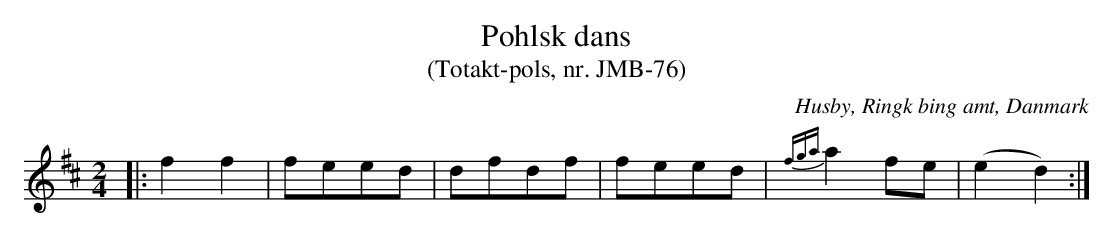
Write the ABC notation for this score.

X:1
T:Pohlsk dans
T:(Totakt-pols, nr. JMB-76)
O:Husby, Ringk bing amt, Danmark
M:2/4
L:1/8
K:D
|: f2 f2 | feed | dfdf | feed | {fga}a2 fe | (e2 d2) :|
